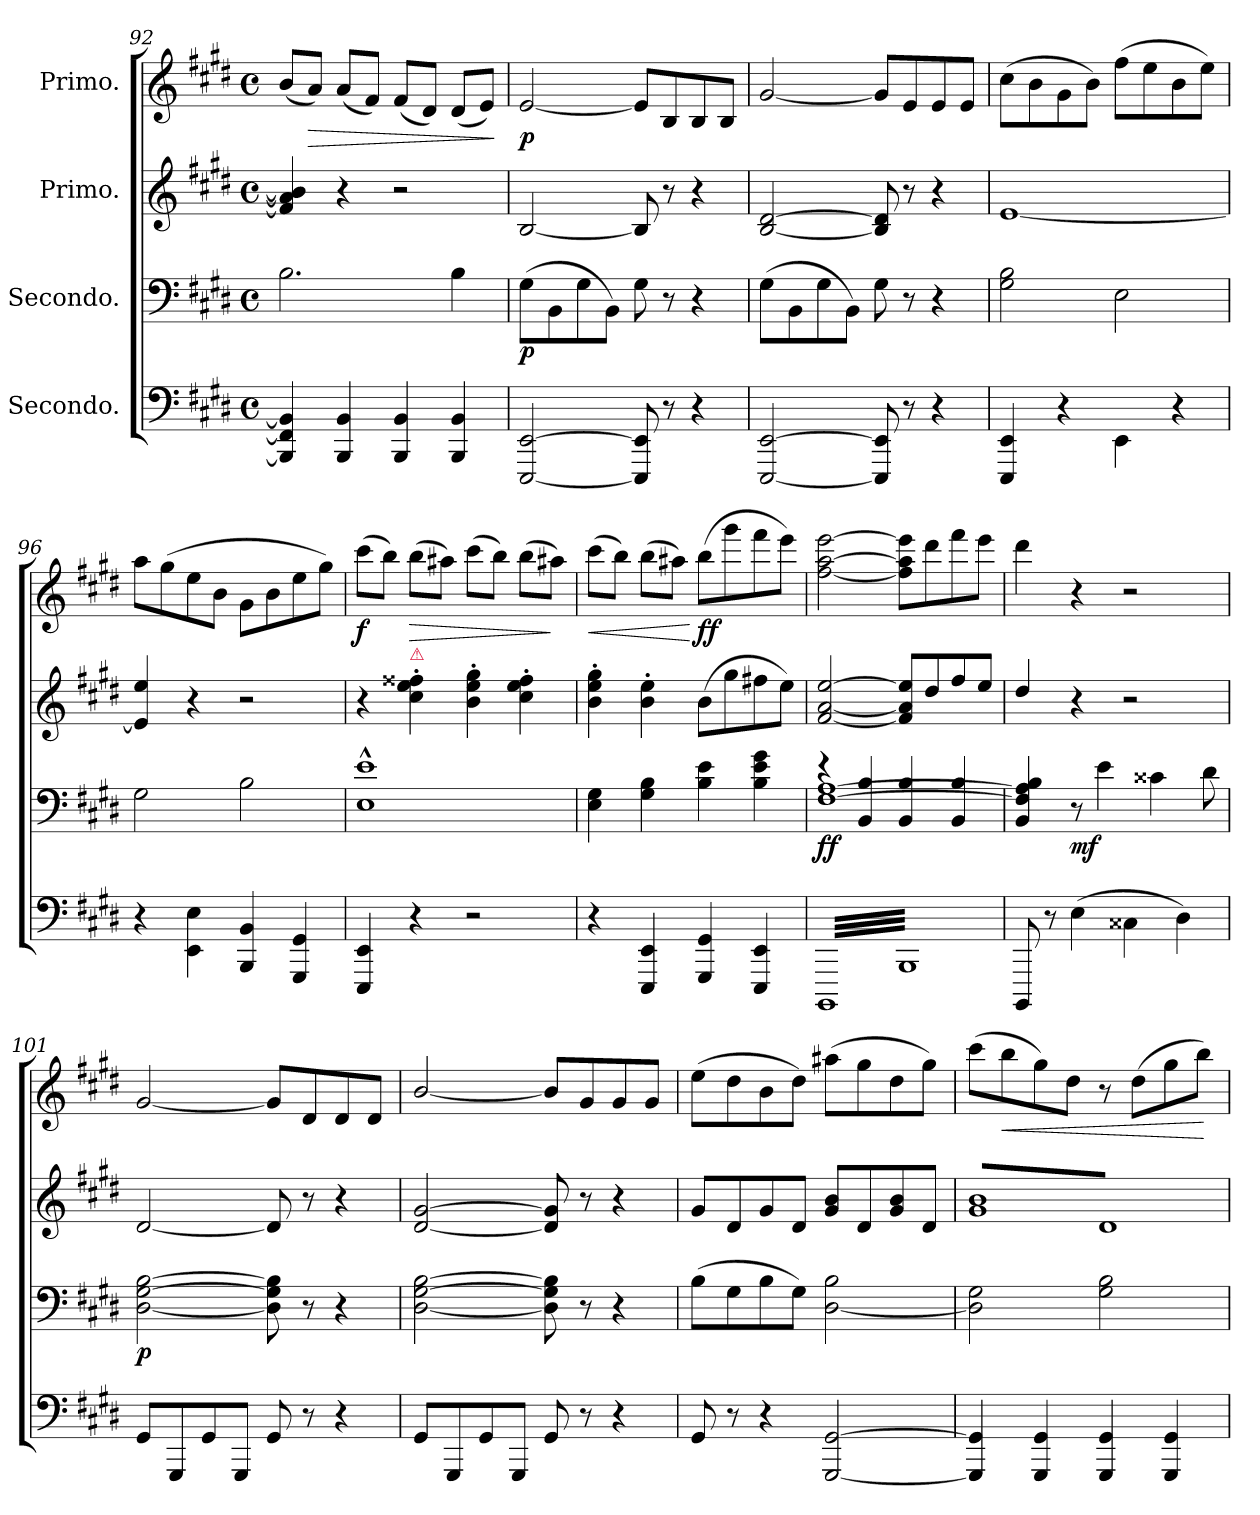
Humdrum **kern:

**kern	**kern	**dynam	**kern	**kern	**dynam
*part4	*part3	*part3	*part2	*part1	*part1
*staff4	*staff3	*staff3	*staff2	*staff1	*staff1
*I"Secondo.	*I"Secondo.	*	*I"Primo.	*I"Primo.	*
*clefF4	*clefF4	*	*clefG2	*clefG2	*
*k[f#c#g#d#]	*k[f#c#g#d#]	*	*k[f#c#g#d#]	*k[f#c#g#d#]	*
*M4/4	*M4/4	*	*M4/4	*M4/4	*
*met(c)	*met(c)	*	*met(c)	*met(c)	*
=92	=92	=92	=92	=92	=92
4BBB]/ 4FF#]/ 4BB]/	2.B\	.	4f#]/ 4a]/ 4b]/	(8b/L	.
.	.	.	.	8a/J)	>
4BBB/ 4BB/	.	.	4r	(8a/L	.
.	.	.	.	8f#/J)	.
4BBB/ 4BB/	.	.	2r	(8f#/L	.
.	.	.	.	8d#/J)	.
4BBB/ 4BB/	4B\	.	.	(8d#/L	.
.	.	.	.	8e/J)	.
.	.	.	.	.	]
=93	=93	=93	=93	=93	=93
[2EEE/ [2EE/	(8G#\L	p	[2B/	[2e/	p
.	8BB\	.	.	.	.
.	8G#\	.	.	.	.
.	8BB\J)	.	.	.	.
8EEE]/ 8EE]/	8G#\	.	8B/]	8e/L]	.
8r	8r	.	8r	8B/	.
4r	4r	.	4r	8B/	.
.	.	.	.	8B/J	.
=94	=94	=94	=94	=94	=94
[2EEE/ [2EE/	(8G#\L	.	[2B/ [2d#/	[2g#/	.
.	8BB\	.	.	.	.
.	8G#\	.	.	.	.
.	8BB\J)	.	.	.	.
8EEE]/ 8EE]/	8G#\	.	8B]/ 8d#]/	8g#/L]	.
8r	8r	.	8r	8e/	.
4r	4r	.	4r	8e/	.
.	.	.	.	8e/J	.
=95	=95	=95	=95	=95	=95
4EEE/ 4EE/	2G#\ 2B\	.	[1e	(8cc#\L	.
.	.	.	.	8b\	.
4r	.	.	.	8g#\	.
.	.	.	.	8b\J)	.
4EE\	2E\	.	.	(8ff#\L	.
.	.	.	.	8ee\	.
4r	.	.	.	8b\	.
.	.	.	.	8ee\J)	.
=96	=96	=96	=96	=96	=96
4r	2G#\	.	4e]/ 4ee/	8aa\L	.
.	.	.	.	(8gg#\	.
4EE\ 4E\	.	.	4r	8ee\	.
.	.	.	.	8b\J	.
4BBB/ 4BB/	2B\	.	2r	8g#\L	.
.	.	.	.	8b\	.
4GGG#/ 4GG#/	.	.	.	8ee\	.
.	.	.	.	8gg#\J)	.
=97	=97	=97	=97	=97	=97
4EEE/ 4EE/	1E^^ 1e^^	.	4r	(8ccc#\L	f
.	.	.	.	8bb\J)	.
!	!	!	!	!LO:TX:b:color=crimson:t=⚠	!
4r	.	.	4cc#'\ 4ee'\ 4ff##X'\	(8bb\L	>
.	.	.	.	8aa#X\J)	.
2r	.	.	4b'\ 4ee'\ 4gg#'\	(8ccc#\L	.
.	.	.	.	8bb\J)	.
.	.	.	4cc#'\ 4ee'\ 4ff##'\	(8bb\L	.
.	.	.	.	8aa#X\J)	]
=98	=98	=98	=98	=98	=98
4r	4E\ 4G#\	.	4b'\ 4ee'\ 4gg#'\	(8ccc#\L	<
.	.	.	.	8bb\J)	.
4EEE/ 4EE/	4G#\ 4B\	.	4b'\ 4ee'\	(8bb\L	.
.	.	.	.	8aa#X\J)	.
4GGG#/ 4GG#/	4B\ 4e\	.	(8b\L	(8bb\L	[ ff
.	.	.	8gg#\	8ggg#\	.
4EEE/ 4EE/	4B\ 4e\ 4g#\	.	8ff#X\	8fff#\	.
.	.	.	8ee\J)	8eee\J)	.
=99	=99	=99	=99	=99	=99
*	*^	*	*	*	*
*tremolo	*	*	*	*	*	*
32BBBB/LLL	[1F# [1A	4re	ff	[2f#/ [2a/ [2ee/	[2ff#\ [2aa\ [2eee\	.
32BBB/	.	.	.	.	.	.
32BBBB/	.	.	.	.	.	.
32BBB/	.	.	.	.	.	.
32BBBB/	.	.	.	.	.	.
32BBB/	.	.	.	.	.	.
32BBBB/	.	.	.	.	.	.
32BBB/	.	.	.	.	.	.
32BBBB/	.	4BB/ 4B/	.	.	.	.
32BBB/	.	.	.	.	.	.
32BBBB/	.	.	.	.	.	.
32BBB/	.	.	.	.	.	.
32BBBB/	.	.	.	.	.	.
32BBB/	.	.	.	.	.	.
32BBBB/	.	.	.	.	.	.
32BBB/	.	.	.	.	.	.
32BBBB/	.	4BB/ 4B/	.	8f#]/ 8a]/ 8ee]/L	8ff#]\ 8aa]\ 8eee]\L	.
32BBB/	.	.	.	.	.	.
32BBBB/	.	.	.	.	.	.
32BBB/	.	.	.	.	.	.
32BBBB/	.	.	.	8dd#/	8ddd#\	.
32BBB/	.	.	.	.	.	.
32BBBB/	.	.	.	.	.	.
32BBB/	.	.	.	.	.	.
32BBBB/	.	4BB/ 4B/	.	8ff#/	8fff#\	.
32BBB/	.	.	.	.	.	.
32BBBB/	.	.	.	.	.	.
32BBB/	.	.	.	.	.	.
32BBBB/	.	.	.	8ee/J	8eee\J	.
32BBB/	.	.	.	.	.	.
32BBBB/	.	.	.	.	.	.
32BBB/JJJ	.	.	.	.	.	.
*Xtremolo	*	*	*	*	*	*
*	*v	*v	*	*	*	*
=100	=100	=100	=100	=100	=100
8BBBB/	4BB/ 4F#]/ 4A]/ 4B/	.	4dd#/	4ddd#\	.
.	.	.	.	.	.
.	.	.	.	.	.
.	.	.	.	.	.
8r	.	.	.	.	.
.	.	.	.	.	.
.	.	.	.	.	.
.	.	.	.	.	.
(4E\	8r	mf	4r	4r	.
.	.	.	.	.	.
.	.	.	.	.	.
.	.	.	.	.	.
.	4e\	.	.	.	.
.	.	.	.	.	.
.	.	.	.	.	.
.	.	.	.	.	.
4C##X\	.	.	2r	2r	.
.	4c##X\	.	.	.	.
4D#\)	.	.	.	.	.
.	8d#\	.	.	.	.
=101	=101	=101	=101	=101	=101
8GG#/L	[2D#\ [2G#\ [2B\	p	[2d#/	[2g#/	.
8GGG#/	.	.	.	.	.
8GG#/	.	.	.	.	.
8GGG#/J	.	.	.	.	.
8GG#/	8D#]\ 8G#]\ 8B]\	.	8d#/]	8g#/L]	.
8r	8r	.	8r	8d#/	.
4r	4r	.	4r	8d#/	.
.	.	.	.	8d#/J	.
=102	=102	=102	=102	=102	=102
8GG#/L	[2D#\ [2G#\ [2B\	.	[2d#/ [2g#/	[2b/	.
8GGG#/	.	.	.	.	.
8GG#/	.	.	.	.	.
8GGG#/J	.	.	.	.	.
8GG#/	8D#]\ 8G#]\ 8B]\	.	8d#]/ 8g#]/	8b/L]	.
8r	8r	.	8r	8g#/	.
4r	4r	.	4r	8g#/	.
.	.	.	.	8g#/J	.
=103	=103	=103	=103	=103	=103
8GG#/	(8B\L	.	8g#/L	(8ee\L	.
8r	8G#\	.	8d#/	8dd#\	.
4r	8B\	.	8g#/	8b\	.
.	8G#\J)	.	8d#/J	8dd#\J)	.
[2GGG#/ [2GG#/	[2D#\ 2B\	.	8g#/ 8b/L	(8aa#X\L	.
.	.	.	8d#/	8gg#\	.
.	.	.	8g#/ 8b/	8dd#\	.
.	.	.	8d#/J	8gg#\J)	.
=104	=104	=104	=104	=104	=104
*	*	*	*tremolo	*	*
4GGG#]/ 4GG#]/	2D#]\ 2G#\	.	8g#/ 8b/L	(8ccc#\L	.
.	.	.	8d#/	8bb\	<
4GGG#/ 4GG#/	.	.	8g#/ 8b/	8gg#\)	.
.	.	.	8d#/	8dd#\J	.
4GGG#/ 4GG#/	2G#\ 2B\	.	8g#/ 8b/	8r	.
.	.	.	8d#/	(8dd#\L	.
4GGG#/ 4GG#/	.	.	8g#/ 8b/	8gg#\	.
.	.	.	8d#/J	8bb\J)	.
*	*	*	*Xtremolo	*	*
.	.	.	.	.	[
.	.	.	.	.	.
.	.	.	.	.	.
.	.	.	.	.	.
=	=	=	=	=	=
*-	*-	*-	*-	*-	*-
